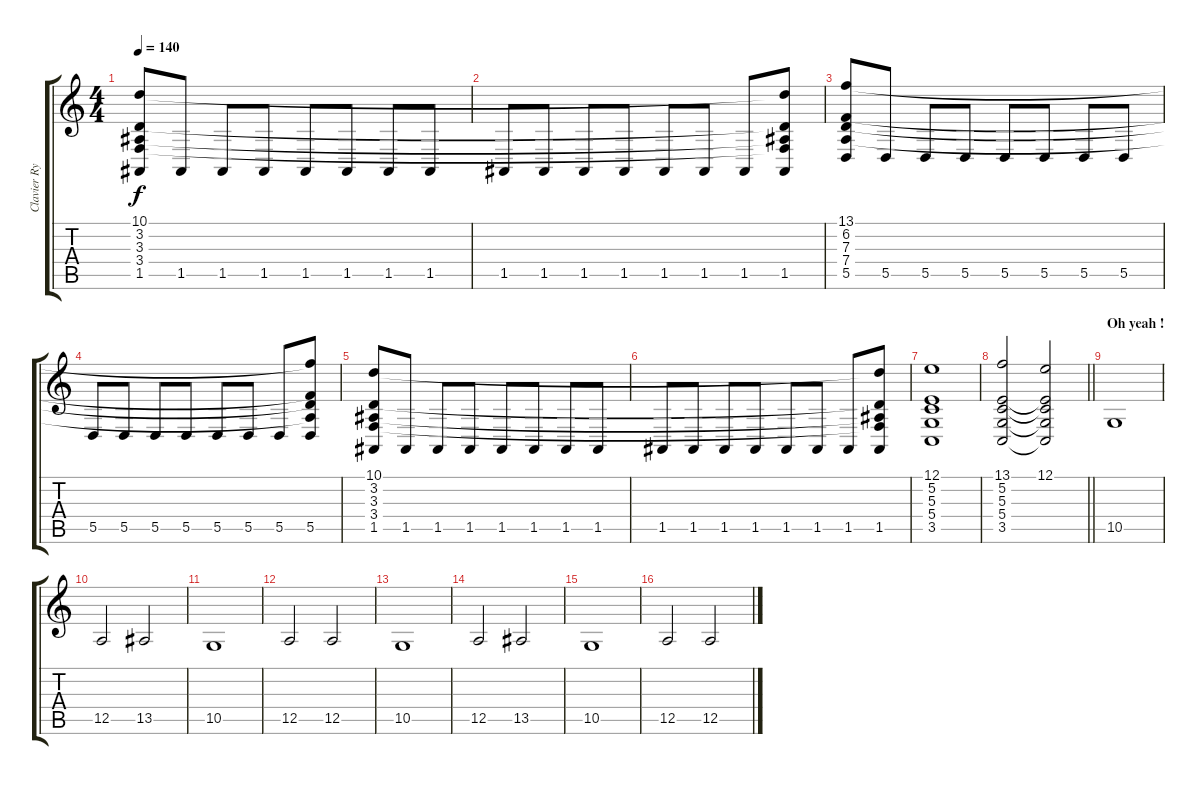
\track ("Clavier Rythme" "Clavier Ry") {instrument stringensemble1}
\staff {score tabs}
\tuning (E4 B3 G3 D3 A2 E2) {hide}
\ts (4 4)
\tempo 140
\clef g2
\ks c
(10.1 3.2 3.3 3.4 1.5).8{dy f} 1.5.8 1.5.8 1.5.8 1.5.8 1.5.8 1.5.8 1.5.8 |
1.5.8 1.5.8 1.5.8 1.5.8 1.5.8 1.5.8 1.5.8 (10.1{t} 3.2{t} 3.3{t} 3.4{t} 1.5).8 |
(13.1 6.2 7.3 7.4 5.5).8 5.5.8 5.5.8 5.5.8 5.5.8 5.5.8 5.5.8 5.5.8 |
5.5.8 5.5.8 5.5.8 5.5.8 5.5.8 5.5.8 5.5.8 (13.1{t} 6.2{t} 7.3{t} 7.4{t} 5.5).8 |
(10.1 3.2 3.3 3.4 1.5).8 1.5.8 1.5.8 1.5.8 1.5.8 1.5.8 1.5.8 1.5.8 |
1.5.8 1.5.8 1.5.8 1.5.8 1.5.8 1.5.8 1.5.8 (10.1{t} 3.2{t} 3.3{t} 3.4{t} 1.5).8 |
(12.1 5.2 5.3 5.4 3.5).1 |
\barLineRight lightlight
(13.1 5.2 5.3 5.4 3.5).2 (12.1 5.2{t} 5.3{t} 5.4{t} 3.5{t}).2 |
\section ("" "Oh yeah !")
10.5.1 |
12.5.2 13.5.2 |
10.5.1 |
12.5.2 12.5.2 |
10.5.1 |
12.5.2 13.5.2 |
10.5.1 |
12.5.2 12.5.2
